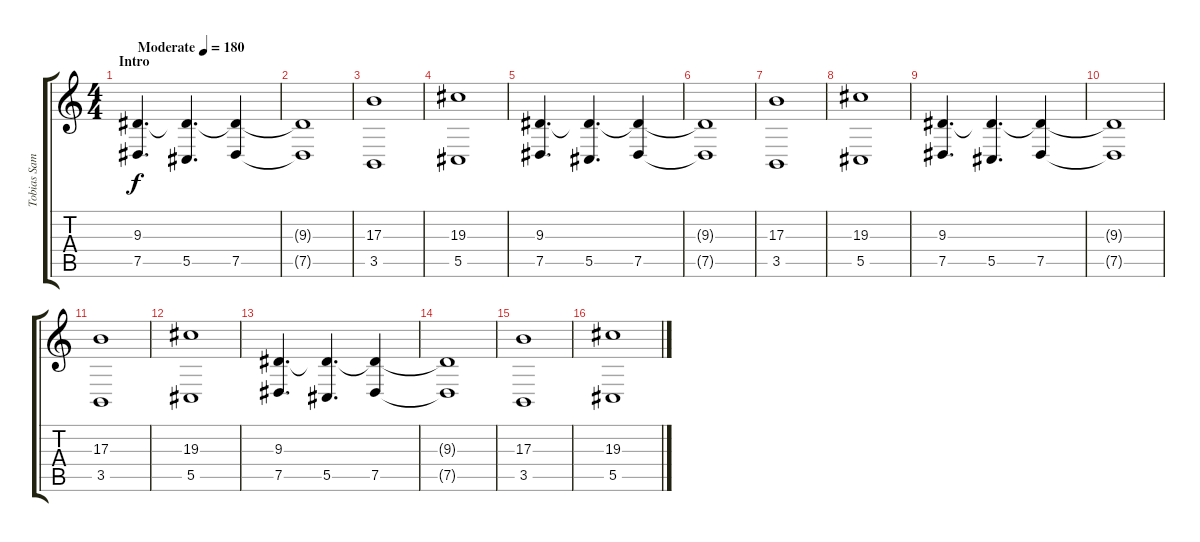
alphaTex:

\track ("Tobias Sammet (keyboard)" "Tobias Sam") {instrument choiraahs}
\staff {score tabs}
\tuning (Eb4 Bb3 Gb3 Db3 Ab2 Eb2) {hide}
\ts (4 4)
\section ("" "Intro")
\tempo (180 "Moderate")
\clef g2
\ks c
(9.3 7.5).4{d dy f instrument choiraahs} (9.3{t} 5.5).4{d} (9.3{t} 7.5).4 |
(9.3{t} 7.5{t}).1 |
(17.3 3.5).1 |
(19.3 5.5).1 |
(9.3 7.5).4{d} (9.3{t} 5.5).4{d} (9.3{t} 7.5).4 |
(9.3{t} 7.5{t}).1 |
(17.3 3.5).1 |
(19.3 5.5).1 |
(9.3 7.5).4{d} (9.3{t} 5.5).4{d} (9.3{t} 7.5).4 |
(9.3{t} 7.5{t}).1 |
(17.3 3.5).1 |
(19.3 5.5).1 |
(9.3 7.5).4{d} (9.3{t} 5.5).4{d} (9.3{t} 7.5).4 |
(9.3{t} 7.5{t}).1 |
(17.3 3.5).1 |
(19.3 5.5).1
